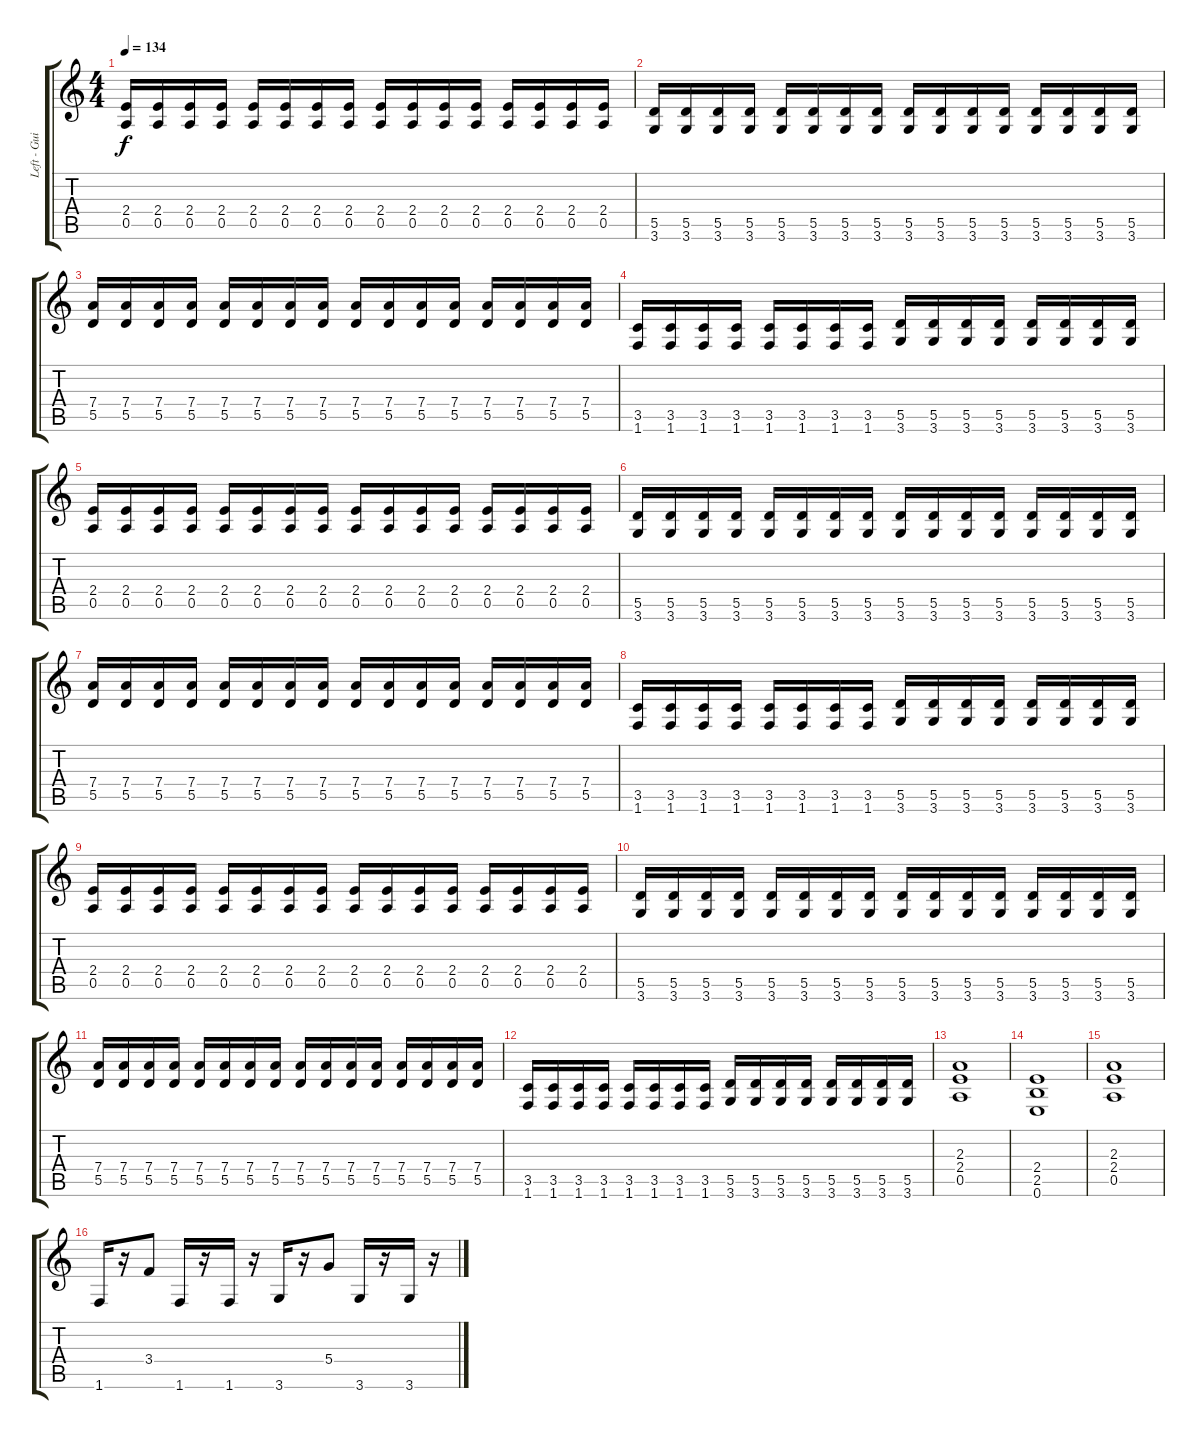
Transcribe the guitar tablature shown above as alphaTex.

\track ("Left - Guitar" "Left - Gui") {instrument distortionguitar}
\staff {score tabs}
\tuning (E4 B3 G3 D3 A2 E2) {hide}
\ts (4 4)
\tempo 134
\clef g2
\ks c
(2.4 0.5).16{dy f} (2.4 0.5).16 (2.4 0.5).16 (2.4 0.5).16 (2.4 0.5).16 (2.4 0.5).16 (2.4 0.5).16 (2.4 0.5).16 (2.4 0.5).16 (2.4 0.5).16 (2.4 0.5).16 (2.4 0.5).16 (2.4 0.5).16 (2.4 0.5).16 (2.4 0.5).16 (2.4 0.5).16 |
(5.5 3.6).16 (5.5 3.6).16 (5.5 3.6).16 (5.5 3.6).16 (5.5 3.6).16 (5.5 3.6).16 (5.5 3.6).16 (5.5 3.6).16 (5.5 3.6).16 (5.5 3.6).16 (5.5 3.6).16 (5.5 3.6).16 (5.5 3.6).16 (5.5 3.6).16 (5.5 3.6).16 (5.5 3.6).16 |
(7.4 5.5).16 (7.4 5.5).16 (7.4 5.5).16 (7.4 5.5).16 (7.4 5.5).16 (7.4 5.5).16 (7.4 5.5).16 (7.4 5.5).16 (7.4 5.5).16 (7.4 5.5).16 (7.4 5.5).16 (7.4 5.5).16 (7.4 5.5).16 (7.4 5.5).16 (7.4 5.5).16 (7.4 5.5).16 |
(3.5 1.6).16 (3.5 1.6).16 (3.5 1.6).16 (3.5 1.6).16 (3.5 1.6).16 (3.5 1.6).16 (3.5 1.6).16 (3.5 1.6).16 (5.5 3.6).16 (5.5 3.6).16 (5.5 3.6).16 (5.5 3.6).16 (5.5 3.6).16 (5.5 3.6).16 (5.5 3.6).16 (5.5 3.6).16 |
(2.4 0.5).16 (2.4 0.5).16 (2.4 0.5).16 (2.4 0.5).16 (2.4 0.5).16 (2.4 0.5).16 (2.4 0.5).16 (2.4 0.5).16 (2.4 0.5).16 (2.4 0.5).16 (2.4 0.5).16 (2.4 0.5).16 (2.4 0.5).16 (2.4 0.5).16 (2.4 0.5).16 (2.4 0.5).16 |
(5.5 3.6).16 (5.5 3.6).16 (5.5 3.6).16 (5.5 3.6).16 (5.5 3.6).16 (5.5 3.6).16 (5.5 3.6).16 (5.5 3.6).16 (5.5 3.6).16 (5.5 3.6).16 (5.5 3.6).16 (5.5 3.6).16 (5.5 3.6).16 (5.5 3.6).16 (5.5 3.6).16 (5.5 3.6).16 |
(7.4 5.5).16 (7.4 5.5).16 (7.4 5.5).16 (7.4 5.5).16 (7.4 5.5).16 (7.4 5.5).16 (7.4 5.5).16 (7.4 5.5).16 (7.4 5.5).16 (7.4 5.5).16 (7.4 5.5).16 (7.4 5.5).16 (7.4 5.5).16 (7.4 5.5).16 (7.4 5.5).16 (7.4 5.5).16 |
(3.5 1.6).16 (3.5 1.6).16 (3.5 1.6).16 (3.5 1.6).16 (3.5 1.6).16 (3.5 1.6).16 (3.5 1.6).16 (3.5 1.6).16 (5.5 3.6).16 (5.5 3.6).16 (5.5 3.6).16 (5.5 3.6).16 (5.5 3.6).16 (5.5 3.6).16 (5.5 3.6).16 (5.5 3.6).16 |
(2.4 0.5).16 (2.4 0.5).16 (2.4 0.5).16 (2.4 0.5).16 (2.4 0.5).16 (2.4 0.5).16 (2.4 0.5).16 (2.4 0.5).16 (2.4 0.5).16 (2.4 0.5).16 (2.4 0.5).16 (2.4 0.5).16 (2.4 0.5).16 (2.4 0.5).16 (2.4 0.5).16 (2.4 0.5).16 |
(5.5 3.6).16 (5.5 3.6).16 (5.5 3.6).16 (5.5 3.6).16 (5.5 3.6).16 (5.5 3.6).16 (5.5 3.6).16 (5.5 3.6).16 (5.5 3.6).16 (5.5 3.6).16 (5.5 3.6).16 (5.5 3.6).16 (5.5 3.6).16 (5.5 3.6).16 (5.5 3.6).16 (5.5 3.6).16 |
(7.4 5.5).16 (7.4 5.5).16 (7.4 5.5).16 (7.4 5.5).16 (7.4 5.5).16 (7.4 5.5).16 (7.4 5.5).16 (7.4 5.5).16 (7.4 5.5).16 (7.4 5.5).16 (7.4 5.5).16 (7.4 5.5).16 (7.4 5.5).16 (7.4 5.5).16 (7.4 5.5).16 (7.4 5.5).16 |
(3.5 1.6).16 (3.5 1.6).16 (3.5 1.6).16 (3.5 1.6).16 (3.5 1.6).16 (3.5 1.6).16 (3.5 1.6).16 (3.5 1.6).16 (5.5 3.6).16 (5.5 3.6).16 (5.5 3.6).16 (5.5 3.6).16 (5.5 3.6).16 (5.5 3.6).16 (5.5 3.6).16 (5.5 3.6).16 |
(2.3 2.4 0.5).1 |
(2.4 2.5 0.6).1 |
(2.3 2.4 0.5).1 |
1.6.16 r.16 3.4.8 1.6.16 r.16 1.6.16 r.16 3.6.16 r.16 5.4.8 3.6.16 r.16 3.6.16 r.16
